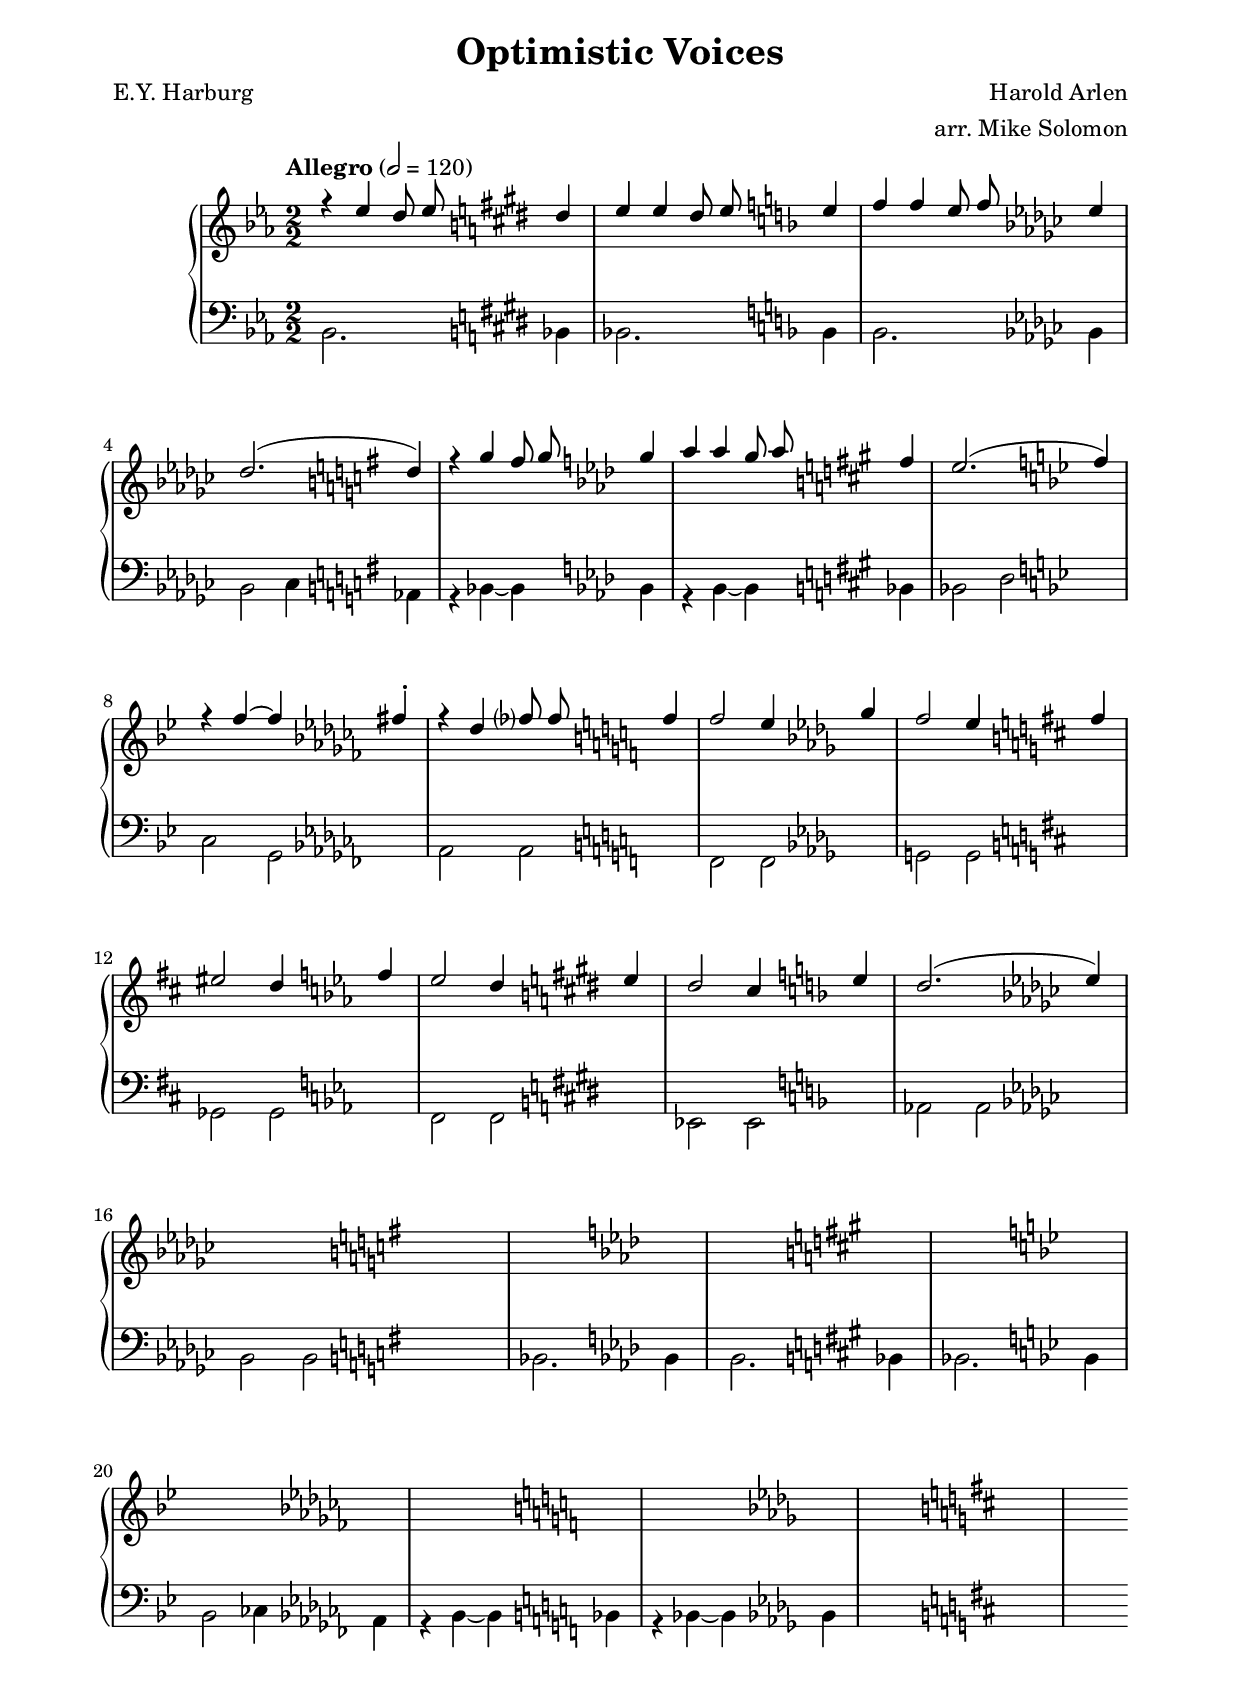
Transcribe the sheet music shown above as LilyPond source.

\version "2.17.0"
\include "defs-devel.ly"
\paper {
  footnote-separator-markup = \markup { \column { " "\override #`(span-factor . 1/5) { \draw-hline } }}
  footnote-padding = 5\mm
  top-system-spacing = #'((basic-distance . 1) (minimum-distance . 0) (padding . 1) (stretchability . 40))
  bottom-system-spacing = #'((basic-distance . 1) (minimum-distance . 0) (padding . 1) (stretchability . 50))
  ragged-right = ##f
  left-margin = 0.75\in
  right-margin = 0.75\in
  %top-margin = 0.5\in
  bottom-margin = 0.6\in
  ragged-last-bottom = ##f
  %max-systems-per-page = #2
}

#(ly:set-option 'point-and-click #f)

MyRed = \Red
MyBlack = \Black
myred = \once \override NoteHead.color = #red
myblack = \revert NoteHead.color
%MyRed = \revert NoteHead.color
%MyBlack = \revert NoteHead.color
%myred = \revert NoteHead.color
%myblack = \revert NoteHead.color

agogic = #(make-articulation "downbow")

\header {
  title = "Optimistic Voices"
  %subtitle = \markup { for Ahti Sonninen }
  composer = "Harold Arlen"
  poet = "E.Y. Harburg"
  arranger = "arr. Mike Solomon"
}

nothing = {}

marks = {
  \time 2/2
  \tempo "Allegro" 2=120
  \key ees \major
  s2.
  \key e \major
  s1
  \key f \major
  s1
  \key ges \major
  s1
  \key g \major
  s1
  \key aes \major
  s1
  \key a \major
  s1
  \key bes \major
  s1
  \key ces \major
  s1
  \key c \major
  s1
  \key des \major
  s1
  \key d \major
  s1
  \key ees \major
  s1
  \key e \major
  s1
  \key f \major
  s1
  \key ges \major
  s1
  \key g \major
  s1
  \key aes \major
  s1
  \key a \major
  s1
  \key bes \major
  s1
  \key ces \major
  s1
  \key c \major
  s1
  \key des \major
  s1
  \key d \major
  s1
}

prefatoryMatter = {
  #(set-accidental-style 'modern-cautionary)
}

soprano = \relative c'' { \autoBeamOff
  \prefatoryMatter  
  r4 ees d8 ees dis4 | %ees
  e e dis8 e e4 | %e
  f f e8 f ees4 | %f
  des2. ( d4 ) | %ges
  r4 g fis8 g g4 | %g
  aes aes g8 aes fis4 | %aes
  e2. ( f4 ) | %a
  r4 f ~ f fis-. | %bes
  r4 des fes8 fes f4 | %ces
  f2 e4 ges | %c
  f2 ees4 fis | %des
  eis2 d4 f | %d
  ees2 d4 e | %ees
  dis2 cis4 e | %e
  d2. ( ees4 ) | %f
}

sopranoWords = \lyricmode {
}

mezzo = \relative c'' { \autoBeamOff
  \prefatoryMatter
}

mezzoWords = \lyricmode {
}

alto = \relative c'' { \autoBeamOff
  \prefatoryMatter
}

altoWords = \lyricmode {
}
%e b' d g
tenor = \relative c'' {
  \autoBeamOff
  \prefatoryMatter
  \clef "treble_8"
  
}

tenorWords = \lyricmode {
}

bass = \relative c {
  \autoBeamOff
  \prefatoryMatter
  \clef bass
  bes2. bes4 |
  bes2. bes4 |
  bes2. bes4 |
  bes2 ces4 aes |
  r4 bes ~ bes bes |
  r4 bes ~ bes bes |
  bes2 d |
  c g |
  aes2 aes
  f f |
  g2 g |
  ges ges |
  f f |
  ees ees |
  aes aes |
  bes bes |
  bes2. bes4 |
  bes2. bes4 |
  bes2. bes4 |
  bes2 ces4 aes |
  r4 bes ~ bes bes |
  r4 bes ~ bes bes |  
}

bassWords = \lyricmode {
}
%{
%%% SCORE
#(set-global-staff-size 16)

\score {
  \new ChoirStaff <<
    \new Staff \with { instrumentName = \bitchName %shortInstrumentName = #"M."
} <<
      \new Voice = "soprano" { << { \numericTimeSignature
        \soprano
      } {
        \marks
      } {
        \nothing
      }>> }
      \new Lyrics \lyricsto "soprano" {
        \sopranoWords
      }
    >>
    \new Staff \with { instrumentName = \dortyName %shortInstrumentName = #"E."
} <<
      \new Voice = "mezzo" { << { \numericTimeSignature
        \mezzo
      } {
        \marks
      } >> }
      \new Lyrics \lyricsto "mezzo" {
        \mezzoWords
      }
    >>
    \new Staff \with { instrumentName = \ttoName %shortInstrumentName = #"Mk."
} <<
      \new Voice = "alto" { << { \numericTimeSignature
        \alto
      } {
        \marks
      } >> }
      \new Lyrics \lyricsto "alto" {
        \altoWords
      }
    >>
    \new Staff \with { instrumentName = \fakbydName %shortInstrumentName = #"R."
} <<
      \new Voice = "tenor" { << { \numericTimeSignature
        \tenor
      } {
        \marks
      } >> }
      \new Lyrics \lyricsto "tenor" {
        \tenorWords
      }
    >>
    \new Staff \with { instrumentName = \wysrName %shortInstrumentName = #"P." %\markup { \concat { E \super u . } }
} <<
      \new Voice = "bass" { << { \numericTimeSignature
        \bass
      } {
        \marks
      } >> }
      \new Lyrics \lyricsto "bass" {
        \bassWords
      }
    >>
  >>
  \layout {
    \context {
      \Voice
      \override TextScript #'layer = #6
      \override NoteHead #'layer = #7
      \override Glissando #'breakable = ##t
      \override TupletNumber #'breakable = ##t
      \override TupletBracket #'breakable = ##t
      \override DynamicLineSpanner #'direction = #UP
      %\override Slur #'direction = #UP
      \remove "Forbid_line_break_engraver"
    }
    \context {
      \Staff
      %\consists "Metronome_mark_engraver"
      \override TimeSignature #'style = #'numbered
      \override StaffSymbol #'layer = #4
      \override TimeSignature #'layer = #3
      \override TimeSignature #'whiteout = ##t
    }
    \context {
      \Lyrics
      %\override LyricText #'whiteout = ##t
      \override LyricText #'layer = #6
    }
    \context {
      \Score
      %\remove "Metronome_mark_engraver"
      \override NonMusicalPaperColumn #'allow-loose-spacing = ##f
    }
  }
}

%}
%%% piano redux
#(set-global-staff-size 20)

\score {
  \new PianoStaff <<
    \new Staff <<
      \new Voice = "1" { \voiceOne << \soprano \marks >> }
      \new Voice = "2" { \voiceTwo \mezzo }
      \new Voice = "3" { \voiceThree \alto }
    >>
    \new Staff <<
      \new Voice = "4" { \voiceOne << \tenor \marks >> }
      \new Voice = "5" { \voiceTwo \bass }
    >>
  >>
  \layout {
    \context {
      \Voice
      \override TextScript #'layer = #6
      \override NoteHead #'layer = #7
      \override Glissando #'breakable = ##t
      \override TupletNumber #'breakable = ##t
      \override TupletBracket #'breakable = ##t
      \remove "Forbid_line_break_engraver"
    }
    \context {
      \Staff
      %\consists "Metronome_mark_engraver"
      \override TimeSignature #'style = #'numbered
      \override StaffSymbol #'layer = #4
      \override TimeSignature #'layer = #3
      \override TimeSignature #'whiteout = ##t
    }
    \context {
      \Lyrics
      %\override LyricText #'whiteout = ##t
      \override LyricText #'layer = #6
    }
    \context {
      \Score
      %\remove "Metronome_mark_engraver"
      \override NonMusicalPaperColumn #'allow-loose-spacing = ##f
    }
  }
}
%%% MIDI

\score {
  \new ChoirStaff <<
    \new Staff \with { instrumentName = \bitchName %shortInstrumentName = #"M."
} <<
      \new Voice = "soprano" { << { \numericTimeSignature
        \soprano
      } {
        \marks
      } >> }
      \new Lyrics \lyricsto "soprano" {
        \sopranoWords
      }
    >>
    \new Staff \with { instrumentName = \dortyName %shortInstrumentName = #"E."
} <<
      \new Voice = "mezzo" { \numericTimeSignature
        \mezzo
      }
      \new Lyrics \lyricsto "mezzo" {
        \mezzoWords
      }
    >>
    \new Staff \with { instrumentName = \ttoName %shortInstrumentName = #"Mk."
} <<
      \new Voice = "alto" { \numericTimeSignature
        \alto
      }
      \new Lyrics \lyricsto "alto" {
        \altoWords
      }
    >>
    \new Staff \with { instrumentName = \fakbydName %shortInstrumentName = #"R."
} <<
      \new Voice = "tenor" { \numericTimeSignature
        \tenor
      }
      \new Lyrics \lyricsto "tenor" {
        \tenorWords
      }
    >>
    \new Staff \with { instrumentName = \wysrName %shortInstrumentName = #"P." %\markup { \concat { E \super u . } }
} <<
      \new Voice = "bass" { \numericTimeSignature
        \bass
      }
      \new Lyrics \lyricsto "bass" {
        \bassWords
      }
    >>
  >>
  \midi {}
}
